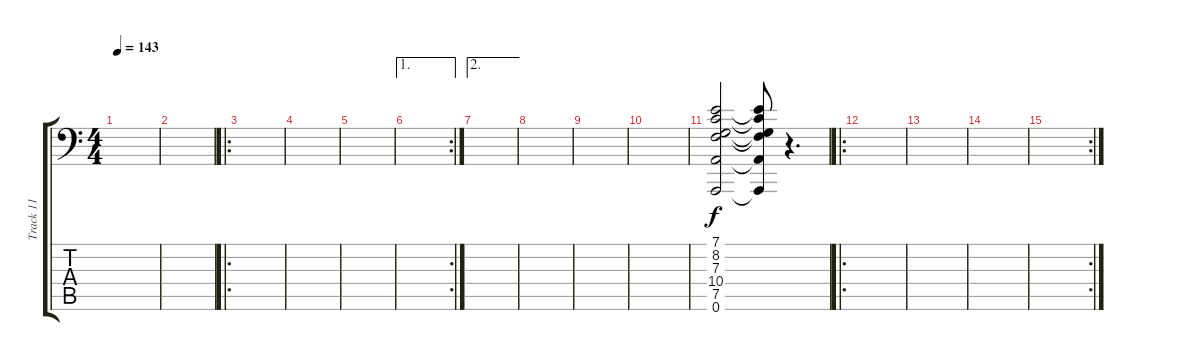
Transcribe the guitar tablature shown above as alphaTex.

\track ("Track 11" "Track 11") {instrument reversecymbal}
\staff {score tabs}
\tuning (A3 E3 C3 G2 D2 A1) {hide}
\ts (4 4)
\tempo 143
\clef f4
\ks c
|
|
\ro
|
|
|
\ae 1
\rc 2
|
\ae 2
|
|
|
|
(7.1 8.2 7.3 10.4 7.5 0.6).2 (7.1{t} 8.2{t} 7.3{t} 10.4{t} 7.5{t} 0.6{t}).8{dy f} r.4{d} |
\ro
|
|
|
\rc 2
